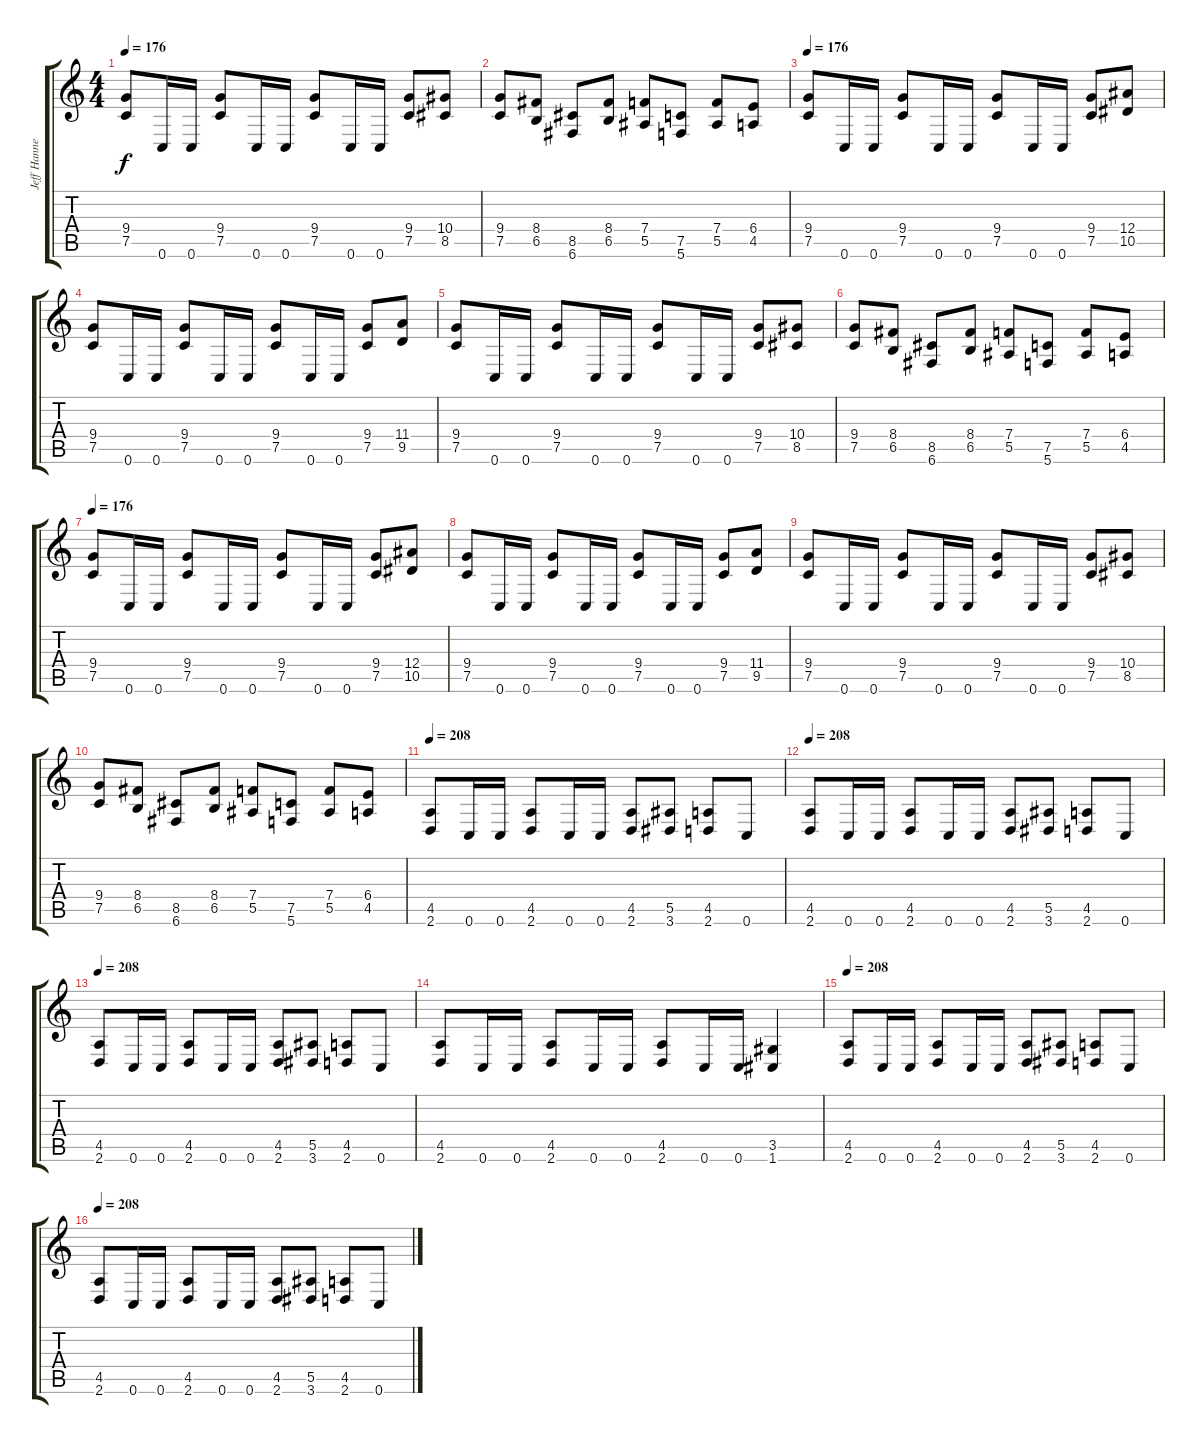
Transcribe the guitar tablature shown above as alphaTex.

\track ("Jeff Hanneman" "Jeff Hanne") {instrument distortionguitar}
\staff {score tabs}
\tuning (C4 G3 Eb3 Bb2 F2 C2) {hide}
\ts (4 4)
\tempo 176
\clef g2
\ks c
(9.4 7.5).8{dy f} 0.6.16 0.6.16 (9.4 7.5).8 0.6.16 0.6.16 (9.4 7.5).8 0.6.16 0.6.16 (9.4 7.5).8 (10.4 8.5).8 |
(9.4 7.5).8 (8.4 6.5).8 (8.5 6.6).8 (8.4 6.5).8 (7.4 5.5).8 (7.5 5.6).8 (7.4 5.5).8 (6.4 4.5).8 |
\tempo 176
(9.4 7.5).8 0.6.16 0.6.16 (9.4 7.5).8 0.6.16 0.6.16 (9.4 7.5).8 0.6.16 0.6.16 (9.4 7.5).8 (12.4 10.5).8 |
(9.4 7.5).8 0.6.16 0.6.16 (9.4 7.5).8 0.6.16 0.6.16 (9.4 7.5).8 0.6.16 0.6.16 (9.4 7.5).8 (11.4 9.5).8 |
(9.4 7.5).8 0.6.16 0.6.16 (9.4 7.5).8 0.6.16 0.6.16 (9.4 7.5).8 0.6.16 0.6.16 (9.4 7.5).8 (10.4 8.5).8 |
(9.4 7.5).8 (8.4 6.5).8 (8.5 6.6).8 (8.4 6.5).8 (7.4 5.5).8 (7.5 5.6).8 (7.4 5.5).8 (6.4 4.5).8 |
\tempo 176
(9.4 7.5).8 0.6.16 0.6.16 (9.4 7.5).8 0.6.16 0.6.16 (9.4 7.5).8 0.6.16 0.6.16 (9.4 7.5).8 (12.4 10.5).8 |
(9.4 7.5).8 0.6.16 0.6.16 (9.4 7.5).8 0.6.16 0.6.16 (9.4 7.5).8 0.6.16 0.6.16 (9.4 7.5).8 (11.4 9.5).8 |
(9.4 7.5).8 0.6.16 0.6.16 (9.4 7.5).8 0.6.16 0.6.16 (9.4 7.5).8 0.6.16 0.6.16 (9.4 7.5).8 (10.4 8.5).8 |
(9.4 7.5).8 (8.4 6.5).8 (8.5 6.6).8 (8.4 6.5).8 (7.4 5.5).8 (7.5 5.6).8 (7.4 5.5).8 (6.4 4.5).8 |
\tempo 208
(4.5 2.6).8 0.6.16 0.6.16 (4.5 2.6).8 0.6.16 0.6.16 (4.5 2.6).8 (5.5 3.6).8 (4.5 2.6).8 0.6.8 |
\tempo 208
(4.5 2.6).8 0.6.16 0.6.16 (4.5 2.6).8 0.6.16 0.6.16 (4.5 2.6).8 (5.5 3.6).8 (4.5 2.6).8 0.6.8 |
\tempo 208
(4.5 2.6).8 0.6.16 0.6.16 (4.5 2.6).8 0.6.16 0.6.16 (4.5 2.6).8 (5.5 3.6).8 (4.5 2.6).8 0.6.8 |
(4.5 2.6).8 0.6.16 0.6.16 (4.5 2.6).8 0.6.16 0.6.16 (4.5 2.6).8 0.6.16 0.6.16 (3.5 1.6).4 |
\tempo 208
(4.5 2.6).8 0.6.16 0.6.16 (4.5 2.6).8 0.6.16 0.6.16 (4.5 2.6).8 (5.5 3.6).8 (4.5 2.6).8 0.6.8 |
\tempo 208
(4.5 2.6).8 0.6.16 0.6.16 (4.5 2.6).8 0.6.16 0.6.16 (4.5 2.6).8 (5.5 3.6).8 (4.5 2.6).8 0.6.8
